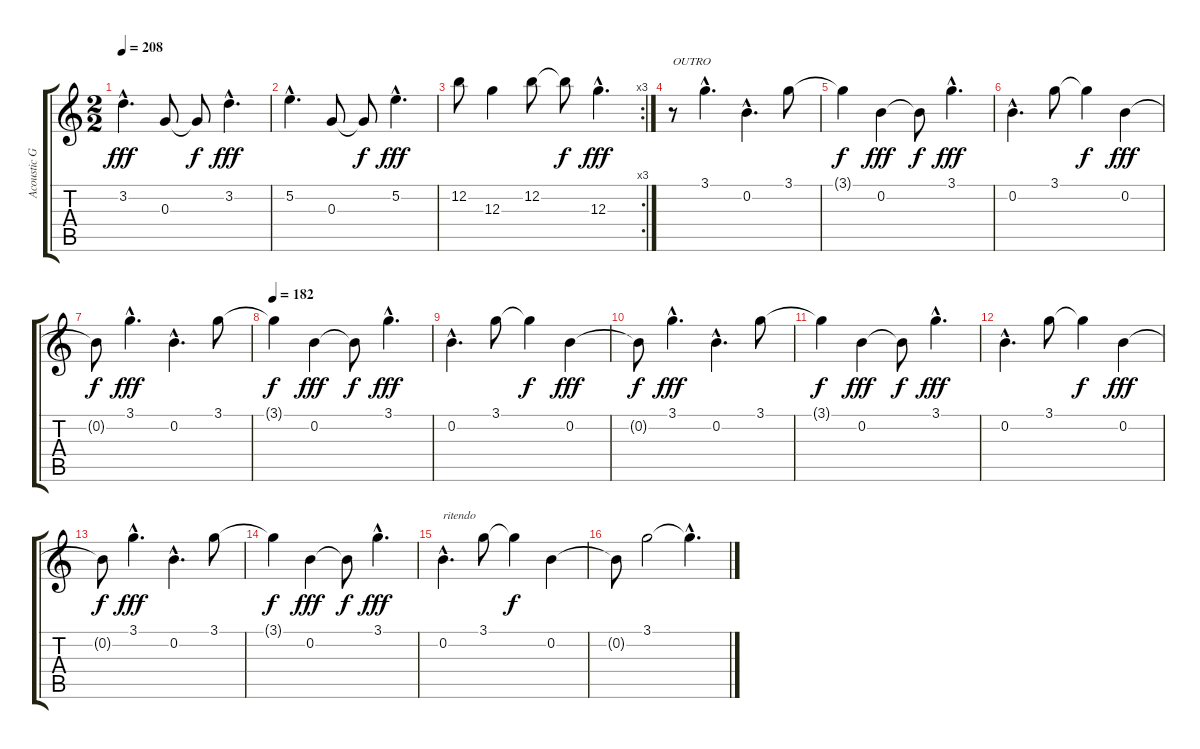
\track ("Acoustic Guitar" "Acoustic G") {instrument acousticguitarsteel}
\staff {score tabs}
\tuning (E4 B3 G3 D3 A2 E2) {hide}
\ts (2 2)
\tempo 208
\clef g2
\ks c
3.2{hac}.4{d dy fff} 0.3.8 0.3{t}.8{dy f} 3.2{hac}.4{d dy fff} |
5.2{hac}.4{d} 0.3.8 0.3{t}.8{dy f} 5.2{hac}.4{d dy fff} |
\rc 3
12.2.8 12.3.4 12.2.8 12.2{t}.8{dy f} 12.3{hac}.4{d dy fff} |
r.8{txt "OUTRO"} 3.1{hac}.4{d} 0.2{hac}.4{d} 3.1.8 |
3.1{t}.4{dy f} 0.2.4{dy fff} 0.2{t}.8{dy f} 3.1{hac}.4{d dy fff} |
0.2{hac}.4{d} 3.1.8 3.1{t}.4{dy f} 0.2.4{dy fff} |
0.2{t}.8{dy f} 3.1{hac}.4{d dy fff} 0.2{hac}.4{d} 3.1.8 |
\tempo 182
3.1{t}.4{dy f} 0.2.4{dy fff} 0.2{t}.8{dy f} 3.1{hac}.4{d dy fff} |
0.2{hac}.4{d} 3.1.8 3.1{t}.4{dy f} 0.2.4{dy fff} |
0.2{t}.8{dy f} 3.1{hac}.4{d dy fff} 0.2{hac}.4{d} 3.1.8 |
3.1{t}.4{dy f} 0.2.4{dy fff} 0.2{t}.8{dy f} 3.1{hac}.4{d dy fff} |
0.2{hac}.4{d} 3.1.8 3.1{t}.4{dy f} 0.2.4{dy fff} |
0.2{t}.8{dy f} 3.1{hac}.4{d dy fff} 0.2{hac}.4{d} 3.1.8 |
3.1{t}.4{dy f} 0.2.4{dy fff} 0.2{t}.8{dy f} 3.1{hac}.4{d dy fff} |
0.2{hac}.4{d txt "ritendo"} 3.1.8 3.1{t}.4{dy f} 0.2.4 |
0.2{t}.8 3.1.2 3.1{hac t}.4{d}
